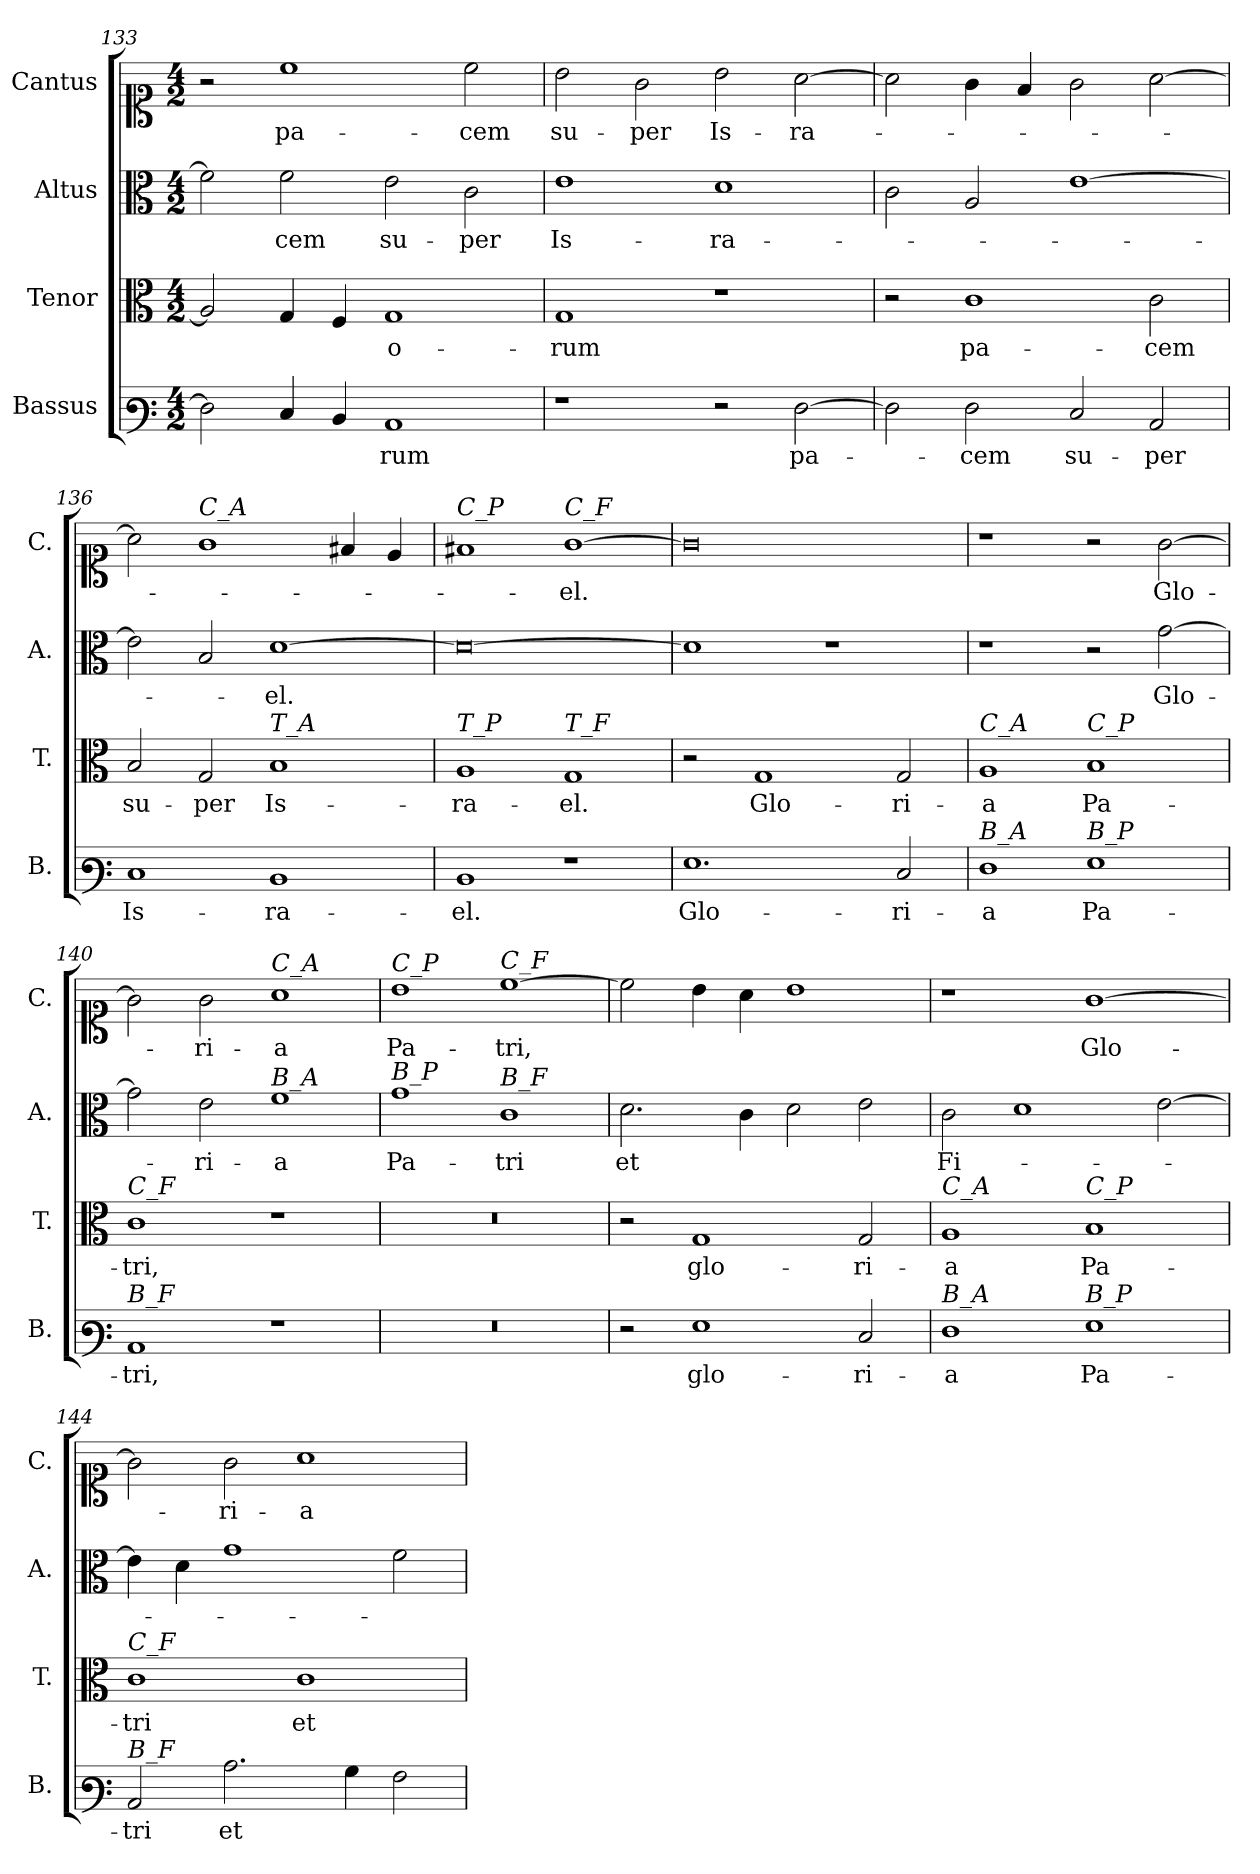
**kern	**text	**kern	**text	**kern	**text	**kern	**text
*part4	*part4	*part3	*part3	*part2	*part2	*part1	*part1
*staff4	*staff4	*staff3	*staff3	*staff2	*staff2	*staff1	*staff1
*I"Bassus	*	*I"Tenor	*	*I"Altus	*	*I"Cantus	*
*I'B.	*	*I'T.	*	*I'A.	*	*I'C.	*
*clefF3	*	*clefC3	*	*clefC3	*	*clefC1	*
*k[]	*	*k[]	*	*k[]	*	*k[]	*
*M4/2	*	*M4/2	*	*M4/2	*	*M4/2	*
=133	=133	=133	=133	=133	=133	=133	=133
2F\]	.	2A/]	.	2f\]	.	2r	.
!	!	!	!	!	!LO:LY:b	!	!LO:LY:b
4E/	.	4G/	.	2f\	-cem	1cc	pa-
4D/	.	4F/	.	.	.	.	.
!	!LO:LY:b	!	!LO:LY:b	!	!LO:LY:b	!	!
1C	-rum	1G	-o-	2e\	su-	.	.
!	!	!	!	!	!LO:LY:b	!	!LO:LY:b
.	.	.	.	2c\	-per	2cc\	-cem
=134	=134	=134	=134	=134	=134	=134	=134
!	!	!	!LO:LY:b	!	!LO:LY:b	!	!LO:LY:b
1r	.	1G	-rum	1e	Is-	2b\	su-
!	!	!	!	!	!	!	!LO:LY:b
.	.	.	.	.	.	2g\	-per
!	!	!	!	!	!LO:LY:b	!	!LO:LY:b
2r	.	1r	.	1d	-ra-	2b\	Is-
!	!LO:LY:b	!	!	!	!	!	!LO:LY:b
[2F\	pa-	.	.	.	.	[2a\	-ra-
=135	=135	=135	=135	=135	=135	=135	=135
2F\]	.	2r	.	2c\	.	2a\]	.
!	!LO:LY:b	!	!LO:LY:b	!	!	!	!
2F\	-cem	1c	pa-	2A/	.	4g\	.
.	.	.	.	.	.	4f/	.
!	!LO:LY:b	!	!	!	!	!	!
2E/	su-	.	.	[1e	.	2g\	.
!	!LO:LY:b	!	!LO:LY:b	!	!	!	!
2C/	-per	2c\	-cem	.	.	[2a\	.
!!LO:LB:g=z
=136	=136	=136	=136	=136	=136	=136	=136
!	!LO:LY:b	!	!LO:LY:b	!	!	!	!
1E	Is-	2B/	su-	2e\]	.	2a\]	.
!	!	!	!	!	!	!LO:TX:a:i:t=C_A	!
!	!	!	!LO:LY:b	!	!	!	!
.	.	2G/	-per	2B/	.	1g	.
!	!	!LO:TX:a:i:t=T_A	!	!	!	!	!
!	!LO:LY:b	!	!LO:LY:b	!	!LO:LY:b	!	!
1D	-ra-	1B	Is-	[1d	-el.	.	.
.	.	.	.	.	.	4f#X/	.
.	.	.	.	.	.	4e/	.
=137	=137	=137	=137	=137	=137	=137	=137
!	!	!	!	!	!	!LO:TX:a:i:t=C_P	!
!	!	!LO:TX:a:i:t=T_P	!	!	!	!	!
!	!LO:LY:b	!	!LO:LY:b	!	!	!	!
1D	-el.	1A	-ra-	0d_	.	1f#X	.
!	!	!	!	!	!	!LO:TX:a:i:t=C_F	!
!	!	!LO:TX:a:i:t=T_F	!	!	!	!	!
!	!	!	!LO:LY:b	!	!	!	!LO:LY:b
1r	.	1G	-el.	.	.	[1g	-el.
=138	=138	=138	=138	=138	=138	=138	=138
!	!LO:LY:b	!	!	!	!	!	!
1.G	Glo-	2r	.	1d]	.	0g]	.
!	!	!	!LO:LY:b	!	!	!	!
.	.	1G	Glo-	.	.	.	.
.	.	.	.	1r	.	.	.
!	!LO:LY:b	!	!LO:LY:b	!	!	!	!
2E/	-ri-	2G/	-ri-	.	.	.	.
=139	=139	=139	=139	=139	=139	=139	=139
!	!	!LO:TX:a:i:t=C_A	!	!	!	!	!
!LO:TX:a:i:t=B_A	!	!	!	!	!	!	!
!	!LO:LY:b	!	!LO:LY:b	!	!	!	!
1F	-a	1A	-a	1r	.	1r	.
!	!	!LO:TX:a:i:t=C_P	!	!	!	!	!
!LO:TX:a:i:t=B_P	!	!	!	!	!	!	!
!	!LO:LY:b	!	!LO:LY:b	!	!	!	!
1G	Pa-	1B	Pa-	2r	.	2r	.
!	!	!	!	!	!LO:LY:b	!	!LO:LY:b
.	.	.	.	[2g\	Glo-	[2g\	Glo-
=140	=140	=140	=140	=140	=140	=140	=140
!	!	!LO:TX:a:i:t=C_F	!	!	!	!	!
!LO:TX:a:i:t=B_F	!	!	!	!	!	!	!
!	!LO:LY:b	!	!LO:LY:b	!	!	!	!
1C	-tri,	1c	-tri,	2g\]	.	2g\]	.
!	!	!	!	!	!LO:LY:b	!	!LO:LY:b
.	.	.	.	2e\	-ri-	2g\	-ri-
!	!	!	!	!	!	!LO:TX:a:i:t=C_A	!
!	!	!	!	!LO:TX:a:i:t=B_A	!	!	!
!	!	!	!	!	!LO:LY:b	!	!LO:LY:b
1r	.	1r	.	1f	-a	1a	-a
=141	=141	=141	=141	=141	=141	=141	=141
!	!	!	!	!	!	!LO:TX:a:i:t=C_P	!
!	!	!	!	!LO:TX:a:i:t=B_P	!	!	!
!	!	!	!	!	!LO:LY:b	!	!LO:LY:b
0r	.	0r	.	1g	Pa-	1b	Pa-
!	!	!	!	!	!	!LO:TX:a:i:t=C_F	!
!	!	!	!	!LO:TX:a:i:t=B_F	!	!	!
!	!	!	!	!	!LO:LY:b	!	!LO:LY:b
.	.	.	.	1c	-tri	[1cc	-tri,
=142	=142	=142	=142	=142	=142	=142	=142
!	!	!	!	!	!LO:LY:b	!	!
2r	.	2r	.	2.d\	et	2cc\]	.
!	!LO:LY:b	!	!LO:LY:b	!	!	!	!
1G	glo-	1G	glo-	.	.	4b\	.
.	.	.	.	4c\	.	4a\	.
.	.	.	.	2d\	.	1b	.
!	!LO:LY:b	!	!LO:LY:b	!	!	!	!
2E/	-ri-	2G/	-ri-	2e\	.	.	.
!!LO:PB:g=z
=143	=143	=143	=143	=143	=143	=143	=143
!	!	!LO:TX:a:i:t=C_A	!	!	!	!	!
!LO:TX:a:i:t=B_A	!	!	!	!	!	!	!
!	!LO:LY:b	!	!LO:LY:b	!	!LO:LY:b	!	!
1F	-a	1A	-a	2c\	Fi-	1r	.
.	.	.	.	1d	.	.	.
!	!	!LO:TX:a:i:t=C_P	!	!	!	!	!
!LO:TX:a:i:t=B_P	!	!	!	!	!	!	!
!	!LO:LY:b	!	!LO:LY:b	!	!	!	!LO:LY:b
1G	Pa-	1B	Pa-	.	.	[1g	Glo-
.	.	.	.	[2e\	.	.	.
=144	=144	=144	=144	=144	=144	=144	=144
!	!	!LO:TX:a:i:t=C_F	!	!	!	!	!
!LO:TX:a:i:t=B_F	!	!	!	!	!	!	!
!	!LO:LY:b	!	!LO:LY:b	!	!	!	!
2C/	-tri	1c	-tri	4e\]	.	2g\]	.
.	.	.	.	4d\	.	.	.
!	!LO:LY:b	!	!	!	!	!	!LO:LY:b
2.c\	et	.	.	1g	.	2g\	ri-
!	!	!	!LO:LY:b	!	!	!	!LO:LY:b
.	.	1c	et	.	.	1a	-a
4B\	.	.	.	.	.	.	.
2A\	.	.	.	2f\	.	.	.
=	=	=	=	=	=	=	=
*-	*-	*-	*-	*-	*-	*-	*-
